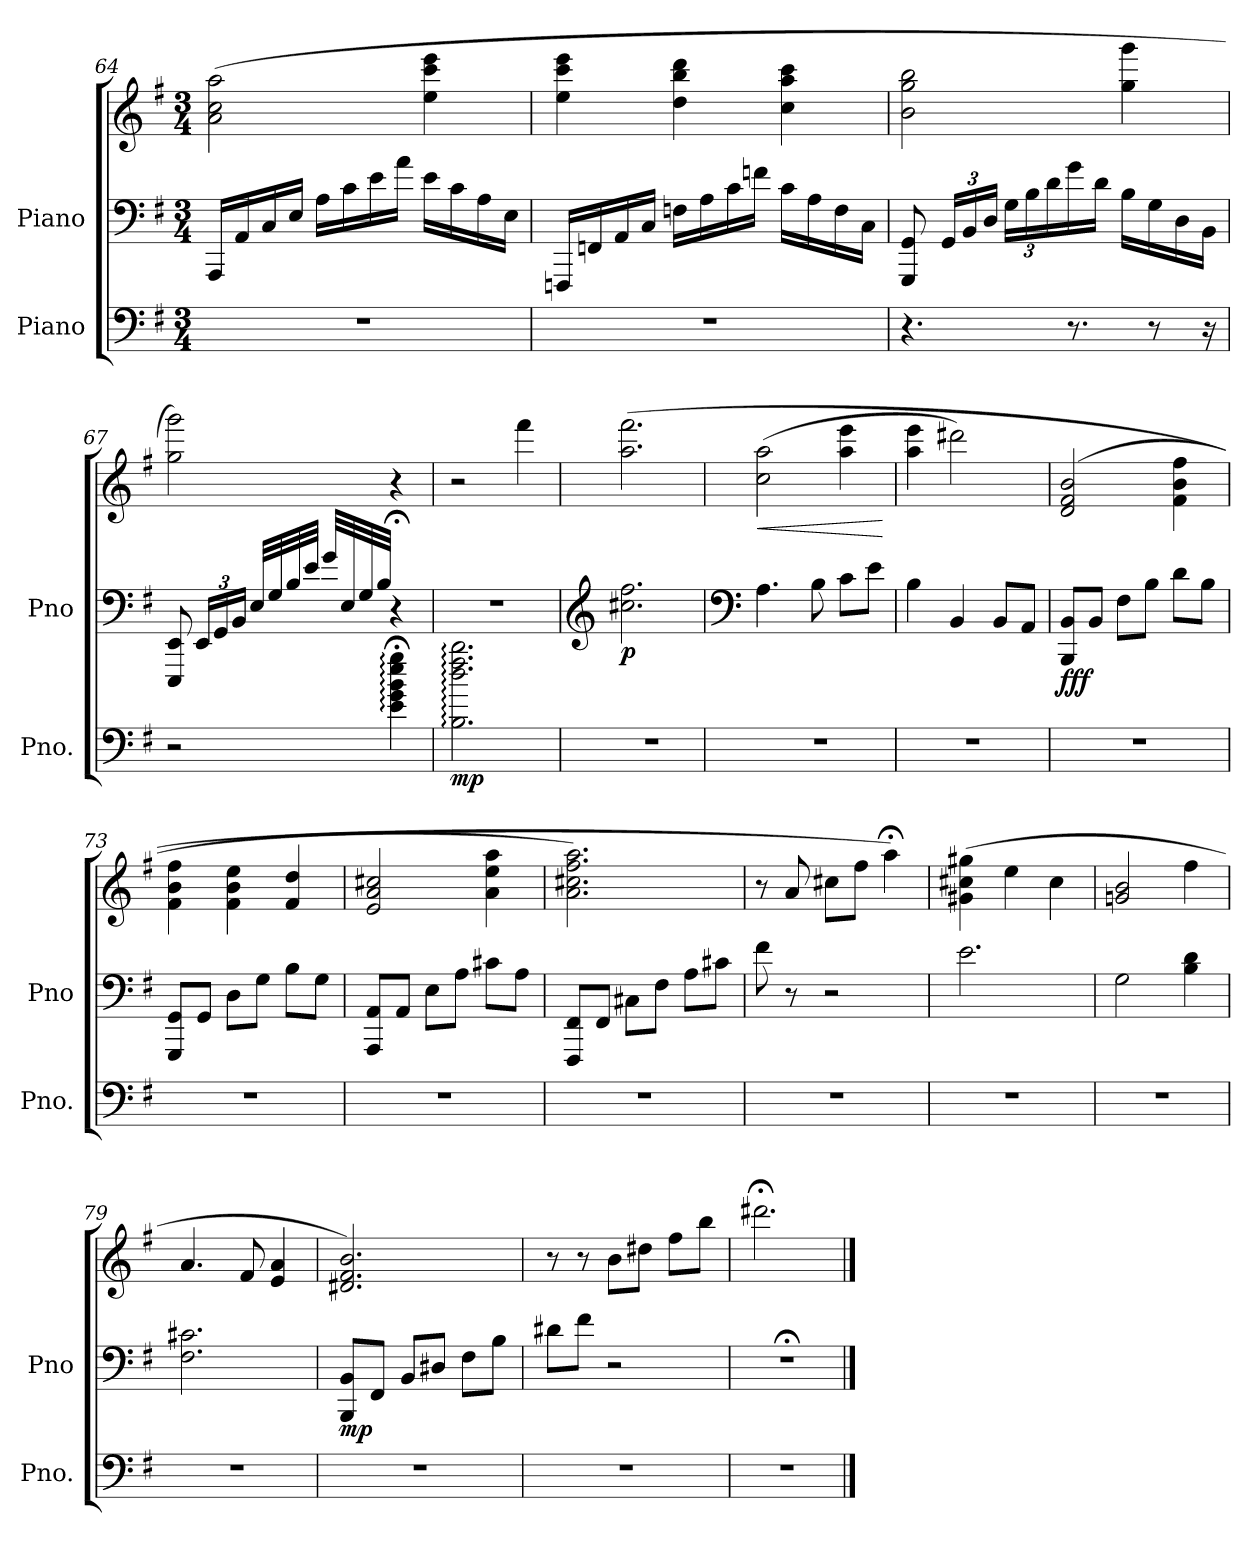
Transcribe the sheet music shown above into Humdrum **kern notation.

**kern	**dynam	**kern	**kern	**dynam
*part2	*part2	*part1	*part1	*part1
*staff3	*staff3	*staff2	*staff1	*staff1/2
*I"Piano	*	*I"Piano	*	*
*I'Pno.	*	*I'Pno	*	*
!!LO:LB:g=z
*clefF4	*	*clefF4	*clefG2	*
*k[f#]	*	*k[f#]	*k[f#]	*
*M3/4	*	*M3/4	*M3/4	*
=64	=64	=64	=64	=64
!	!	!	!	!LO:DY:b=2
!	!	!	!	!LO:DY:n=1:b
2.r	.	16AAA/LL	(>2a\ 2cc\ 2aa\	mf f
.	.	16AA/	.	.
.	.	16C/	.	.
.	.	16E/JJ	.	.
.	.	16A\LL	.	.
.	.	16c\	.	.
.	.	16e\	.	.
.	.	16a\JJ	.	.
.	.	16e\LL	4ee\ 4ccc\ 4eee\	.
.	.	16c\	.	.
.	.	16A\	.	.
.	.	16E\JJ	.	.
=65	=65	=65	=65	=65
2.r	.	16FFFn/LL	4ee\ 4ccc\ 4eee\	.
.	.	16FFn/	.	.
.	.	16AA/	.	.
.	.	16C/JJ	.	.
.	.	16Fn\LL	4dd\ 4bb\ 4ddd\	.
.	.	16A\	.	.
.	.	16c\	.	.
.	.	16fn\JJ	.	.
.	.	16c\LL	4cc\ 4aa\ 4ccc\	.
.	.	16A\	.	.
.	.	16F\	.	.
.	.	16C\JJ	.	.
=66	=66	=66	=66	=66
4.r	.	8GGG/ 8GG/	2b\ 2gg\ 2bb\	.
*	*	*Xbrackettup	*	*
.	.	24GG/LL	.	.
.	.	24BB/	.	.
.	.	24D/JJ	.	.
.	.	24G\LL	.	.
.	.	24B\	.	.
.	.	24d\	.	.
8.r	.	16g\	.	.
.	.	16d\JJ	.	.
.	.	16B\LL	4gg\ 4ggg\	.
8r	.	16G\	.	.
.	.	16D\	.	.
16r	.	16BB\JJ	.	.
!!LO:LB:g=z
=67	=67	=67	=67	=67
2r	.	8EEE/ 8EE/	2gg\ 2ggg\)	.
.	.	(<24EE/LL	.	.
.	.	24GG/	.	.
.	.	24BB/JJ	.	.
.	.	32E/LLL	.	.
.	.	32G/	.	.
.	.	32B/	.	.
.	.	32e/JJJ	.	.
.	.	32g/LLL	.	.
.	.	32E/	.	.
.	.	32G/	.	.
.	.	32B/JJJ	.	.
4e\;<: 4g\;<: 4b\;<: 4ee\;<: 4gg\;<:)	.	4r;<	4r	.
=68	=68	=68	=68	=68
!	!LO:DY:b	!	!	!LO:DY:b=2
!	!	!	!	!LO:DY:n=1:b
2.B\: 2.dd\: 2.ff#\: 2.bb\:	mp	2.r	2r	mp mp
.	.	.	4fff#\	.
=69	=69	=69	=69	=69
*	*	*clefG2	*	*
!	!	!	!	!LO:DY:b=2
2.r	.	2.cc#X\ 2.ff#\	(2.aa\ 2.fff#\	p
=70	=70	=70	=70	=70
*	*	*clefF4	*	*
!	!	!	!	!LO:HP:b
2.r	.	4.A\	(>2cc\ 2aa\	<
.	.	8B\	.	.
.	.	8c\L	4aa\ 4eee\	.
.	.	8e\J	.	.
.	.	.	.	[
!!LO:LB:g=z
=71	=71	=71	=71	=71
2.r	.	4B\	4aa\ 4eee\	.
.	.	4BB/	2ddd#X\)	.
.	.	8BB/L	.	.
.	.	8AA/J	.	.
=72	=72	=72	=72	=72
!	!	!	!	!LO:DY:b=2
!	!	!	!	!LO:DY:n=1:b
2.r	.	8BBB/ 8BB/L	(>2d/ 2f#/ 2b/	f ff
.	.	8BB/J	.	.
.	.	8F#\L	.	.
.	.	8B\J	.	.
.	.	8d\L	4f#\ 4b\ 4ff#\	.
.	.	8B\J	.	.
=73	=73	=73	=73	=73
2.r	.	8GGG/ 8GG/L	4f#\ 4b\ 4ff#\	.
.	.	8GG/J	.	.
.	.	8D\L	4f#\ 4b\ 4ee\	.
.	.	8G\J	.	.
.	.	8B\L	4f#/ 4dd/	.
.	.	8G\J	.	.
=74	=74	=74	=74	=74
2.r	.	8AAA/ 8AA/L	2e/ 2a/ 2cc#X/	.
.	.	8AA/J	.	.
.	.	8E\L	.	.
.	.	8A\J	.	.
.	.	8c#X\L	4a\ 4ee\ 4aa\	.
.	.	8A\J	.	.
!!LO:LB:g=z
=75	=75	=75	=75	=75
2.r	.	8FFF#/ 8FF#/L	2.a\ 2.cc#X\ 2.ff#\ 2.aa\)	.
.	.	(>8FF#/J	.	.
.	.	8C#X\L	.	.
.	.	8F#\J	.	.
.	.	8A\L	.	.
.	.	8c#X\J	.	.
=76	=76	=76	=76	=76
2.r	.	8f#\	8r	.
.	.	8r	8a/	.
.	.	2r	8cc#X\L	.
.	.	.	8ff#\J	.
.	.	.	4aa;<\)	.
=77	=77	=77	=77	=77
!	!	!	!	!LO:DY:b=2
!	!	!	!	!LO:DY:n=1:b
2.r	.	2.e\	(>4g#X\ 4cc#X\ 4gg#X\	p mp
.	.	.	4ee\	.
.	.	.	4cc#\	.
=78	=78	=78	=78	=78
2.r	.	2G\	2gn/ 2b/	.
.	.	4B\ 4d\	4ff#\	.
!!LO:LB:g=z
=79	=79	=79	=79	=79
2.r	.	2.F#\ 2.c#X\	4.a/	.
.	.	.	8f#/	.
.	.	.	4e/ 4a/	.
=80	=80	=80	=80	=80
!	!	!	!	!LO:DY:b=2
2.r	.	(>8BBB/ 8BB/L	2.d#X/ 2.f#/ 2.b/)	mp
.	.	8FF#/J	.	.
.	.	8BB/L	.	.
.	.	8D#X/J	.	.
.	.	8F#\L	.	.
.	.	8B\J	.	.
=81	=81	=81	=81	=81
2.r	.	8d#X\L	8r	.
.	.	8f#\J	8r	.
.	.	2r	8b\L	.
.	.	.	8dd#X\J	.
.	.	.	8ff#\L	.
.	.	.	8bb\J	.
=82	=82	=82	=82	=82
2.r	.	2.r;<	2.ddd#X;<\)	.
==	==	==	==	==
*-	*-	*-	*-	*-
